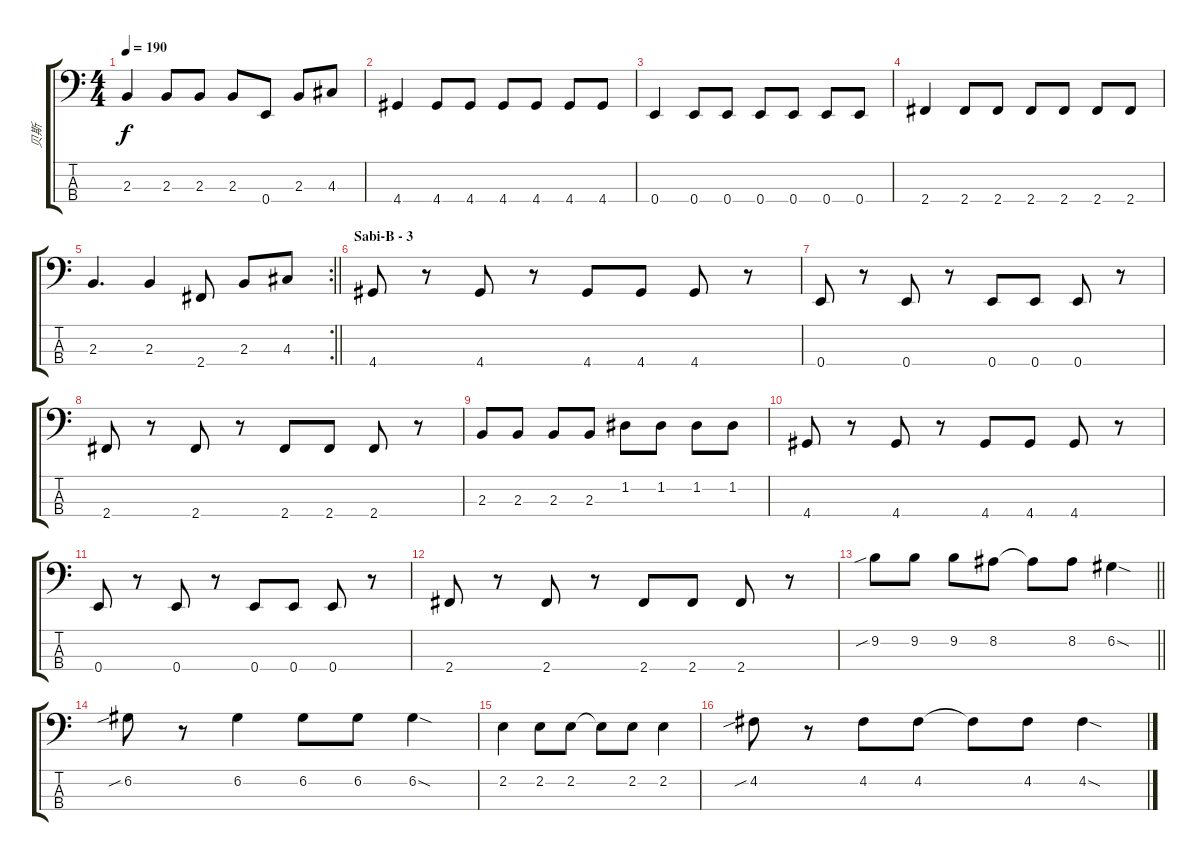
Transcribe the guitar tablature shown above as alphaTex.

\track ("贝斯" "贝斯") {instrument electricbassfinger}
\staff {score tabs}
\tuning (G2 D2 A1 E1) {hide}
\ts (4 4)
\tempo 190
\clef f4
\ks c
2.3.4{dy f} 2.3.8 2.3.8 2.3.8 0.4.8 2.3.8 4.3.8 |
4.4.4 4.4.8 4.4.8 4.4.8 4.4.8 4.4.8 4.4.8 |
0.4.4 0.4.8 0.4.8 0.4.8 0.4.8 0.4.8 0.4.8 |
2.4.4 2.4.8 2.4.8 2.4.8 2.4.8 2.4.8 2.4.8 |
\rc 2
\barLineRight lightlight
2.3.4{d} 2.3.4 2.4.8 2.3.8 4.3.8 |
\section ("" "Sabi-B - 3")
4.4.8 r.8 4.4.8 r.8 4.4.8 4.4.8 4.4.8 r.8 |
0.4.8 r.8 0.4.8 r.8 0.4.8 0.4.8 0.4.8 r.8 |
2.4.8 r.8 2.4.8 r.8 2.4.8 2.4.8 2.4.8 r.8 |
2.3.8 2.3.8 2.3.8 2.3.8 1.2.8 1.2.8 1.2.8 1.2.8 |
4.4.8 r.8 4.4.8 r.8 4.4.8 4.4.8 4.4.8 r.8 |
0.4.8 r.8 0.4.8 r.8 0.4.8 0.4.8 0.4.8 r.8 |
2.4.8 r.8 2.4.8 r.8 2.4.8 2.4.8 2.4.8 r.8 |
\barLineRight lightlight
9.2{sib}.8 9.2.8 9.2.8 8.2.8 8.2{t}.8 8.2.8 6.2{sod}.4 |
6.2{sib}.8 r.8 6.2.4 6.2.8 6.2.8 6.2{sod}.4 |
2.2.4 2.2.8 2.2.8 2.2{t}.8 2.2.8 2.2.4 |
4.2{sib}.8 r.8 4.2.8 4.2.8 4.2{t}.8 4.2.8 4.2{sod}.4
